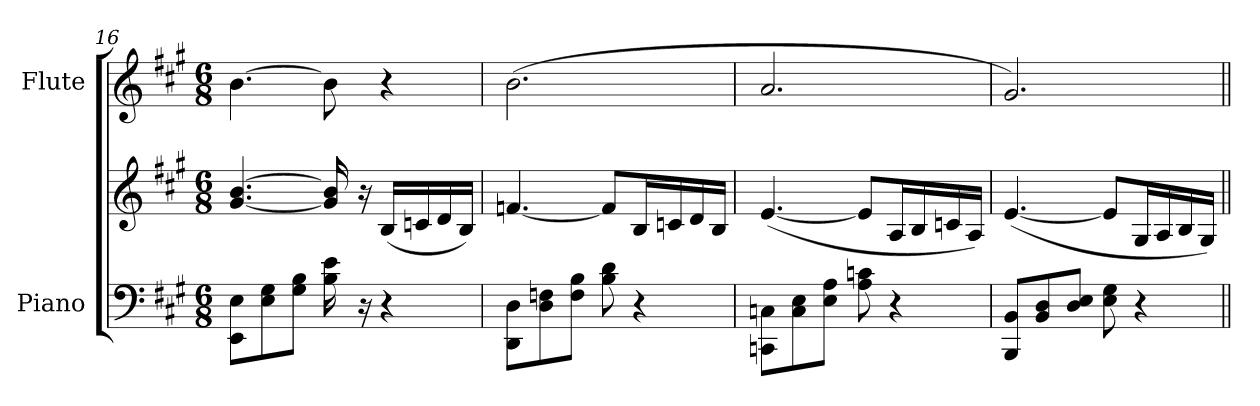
**kern	**kern	**kern
*part2	*part2	*part1
*staff3	*staff2	*staff1
*I"Piano	*	*I"Flute
*I'Pno.	*	*I'Fl.
*clefF4	*clefG2	*clefG2
*k[f#c#g#]	*k[f#c#g#]	*k[f#c#g#]
*A:	*A:	*A:
*M6/8	*M6/8	*M6/8
=16	=16	=16
8EE\ 8E\L	[4.g#/ [4.b/	[4.b\
8E\ 8G#\	.	.
8G#\ 8B\J	.	.
16B\ 16e\	16g#/] 16b/]	8b\]
16r	16r	.
4r	(16B/LL	4r
.	16cn/	.
.	16d/	.
.	16B/JJ)	.
=17	=17	=17
8DD\ 8D\L	[4.fn/	(2.b\
8D\ 8Fn\	.	.
8F\ 8B\J	.	.
8B\ 8d\	8f/L]	.
4r	16B/L	.
.	16cn/	.
.	16d/	.
.	16B/JJ	.
=18	=18	=18
8CCn\ 8Cn\L	([4.e/	2.a/
8C\ 8E\	.	.
8E\ 8A\J	.	.
8A\ 8cn\	8e/L]	.
4r	16A/L	.
.	16B/	.
.	16cn/	.
.	16A/JJ)	.
=19	=19	=19
8BBB/ 8BB/L	([4.e/	2.g#/)
8BB/ 8D/	.	.
8D/ 8E/J	.	.
8E\ 8G#\	8e/L]	.
4r	16G#/L	.
.	16A/	.
.	16B/	.
.	16G#/JJ)	.
=||	=||	=||
*-	*-	*-
